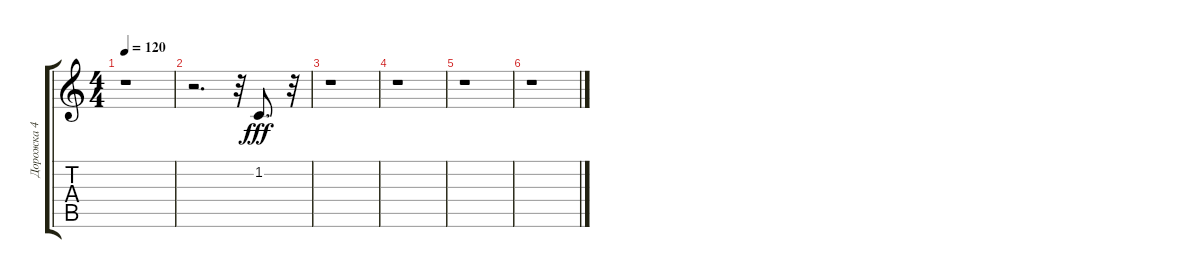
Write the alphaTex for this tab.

\track ("Дорожка 4" "Дорожка 4") {instrument fx2soundtrack}
\staff {score tabs}
\tuning (E4 B3 G3 D3 A2 E2) {hide}
\ts (4 4)
\tempo 120
\clef g2
\ks c
r.1{dy fff} |
r.2{d} r.32 1.2.8{d} r.32 |
r.1 |
r.1 |
r.1 |
r.1
